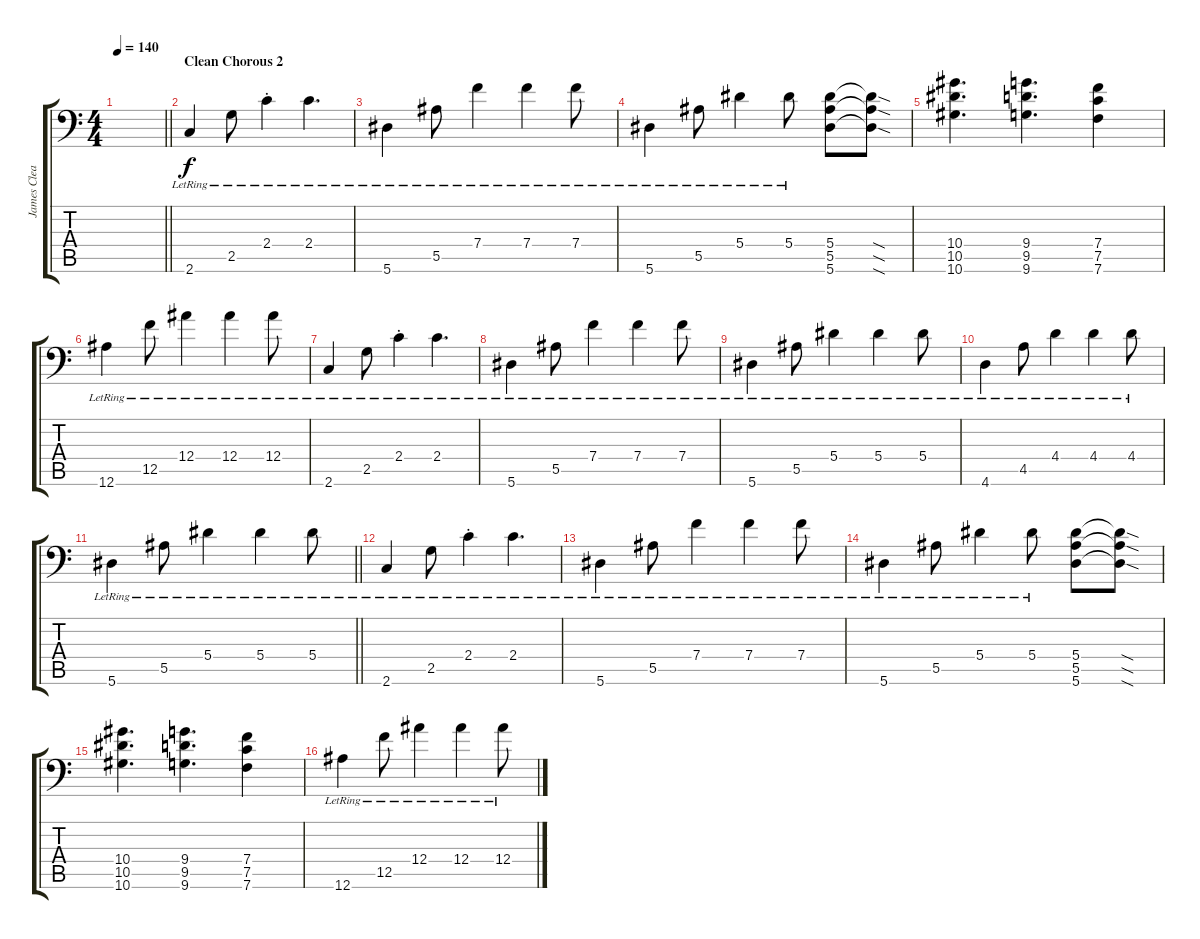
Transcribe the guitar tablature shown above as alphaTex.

\track ("James Clean" "James Clea") {instrument electricguitarclean}
\staff {score tabs}
\tuning (C4 G3 Eb3 Bb2 F2 Bb1) {hide}
\ts (4 4)
\tempo 140
\clef f4
\barLineRight lightlight
\ks c
|
\section ("" "Clean Chorous 2")
2.6{lr}.4 2.5{lr}.8 2.4{st lr}.4 2.4{lr}.4{d} |
5.6{lr}.4 5.5{lr}.8 7.4{lr}.4 7.4{lr}.4 7.4{lr}.8 |
5.6{lr}.4 5.5{lr}.8 5.4{lr}.4 5.4{lr}.8 (5.4 5.5 5.6).8 (5.4{sod t} 5.5{sod t} 5.6{sod t}).8 |
(10.4 10.5 10.6).4{d} (9.4 9.5 9.6).4{d} (7.4 7.5 7.6).4 |
12.6{lr}.4 12.5{lr}.8 12.4{lr}.4 12.4{lr}.4 12.4{lr}.8 |
2.6{lr}.4 2.5{lr}.8 2.4{st lr}.4 2.4{lr}.4{d} |
5.6{lr}.4 5.5{lr}.8 7.4{lr}.4 7.4{lr}.4 7.4{lr}.8 |
5.6{lr}.4 5.5{lr}.8 5.4{lr}.4 5.4{lr}.4 5.4{lr}.8 |
4.6{lr}.4 4.5{lr}.8 4.4{lr}.4 4.4{lr}.4 4.4{lr}.8 |
\barLineRight lightlight
5.6{lr}.4 5.5{lr}.8 5.4{lr}.4 5.4{lr}.4 5.4{lr}.8 |
\section ("" "")
2.6{lr}.4 2.5{lr}.8 2.4{st lr}.4 2.4{lr}.4{d} |
5.6{lr}.4 5.5{lr}.8 7.4{lr}.4 7.4{lr}.4 7.4{lr}.8 |
5.6{lr}.4 5.5{lr}.8 5.4{lr}.4 5.4{lr}.8 (5.4 5.5 5.6).8 (5.4{sod t} 5.5{sod t} 5.6{sod t}).8 |
(10.4 10.5 10.6).4{d} (9.4 9.5 9.6).4{d} (7.4 7.5 7.6).4 |
12.6{lr}.4 12.5{lr}.8 12.4{lr}.4 12.4{lr}.4 12.4{lr}.8
